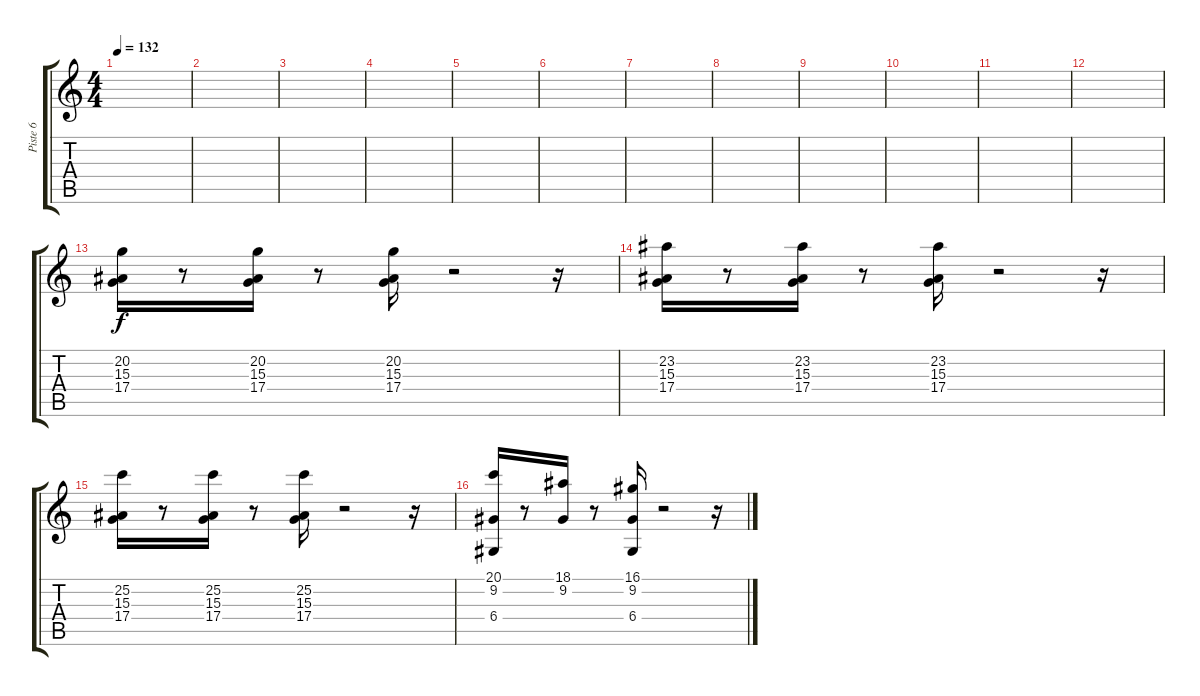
\track ("Piste 6" "Piste 6") {instrument trombone}
\staff {score tabs}
\tuning (E4 B3 G3 D3 A2 E2) {hide}
\ts (4 4)
\tempo 132
\clef g2
\ks c
|
|
|
|
|
|
|
|
|
|
|
|
(20.2 15.3 17.4).16 r.8 (20.2 15.3 17.4).16 r.8 (20.2 15.3 17.4).16 r.2 r.16 |
(23.2 15.3 17.4).16 r.8 (23.2 15.3 17.4).16 r.8 (23.2 15.3 17.4).16 r.2 r.16 |
(25.2 15.3 17.4).16 r.8 (25.2 15.3 17.4).16 r.8 (25.2 15.3 17.4).16 r.2 r.16 |
(20.1 9.2 6.4).16 r.8 (18.1 9.2).16 r.8 (16.1 9.2 6.4).16 r.2 r.16
